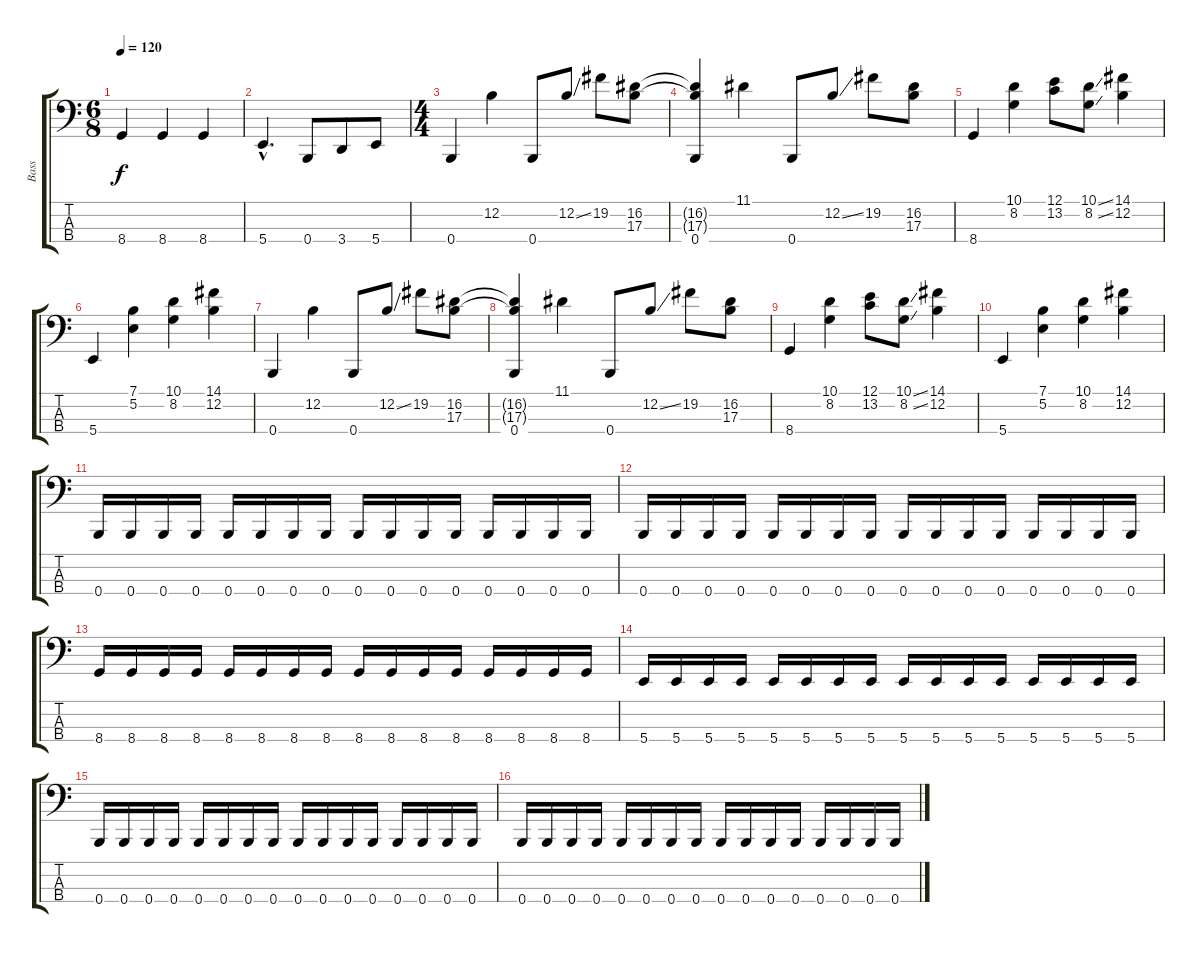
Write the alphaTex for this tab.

\track ("Bass" "Bass") {instrument electricbasspick}
\staff {score tabs}
\tuning (E2 B1 Gb1 B0) {hide}
\ts (6 8)
\tempo 120
\clef f4
\ks c
8.4.4{dy f} 8.4.4 8.4.4 |
5.4{hac}.4{d} 0.4.8 3.4.8 5.4.8 |
\ts (4 4)
0.4.4 12.2.4 0.4.8 12.2{ss}.8 19.2.8 (16.2 17.3).8 |
(16.2{t} 17.3{t} 0.4).4 11.1.4 0.4.8 12.2{ss}.8 19.2.8 (16.2 17.3).8 |
8.4.4 (10.1 8.2).4 (12.1 13.2).8 (10.1{ss} 8.2{ss}).8 (14.1 12.2).4 |
5.4.4 (7.1 5.2).4 (10.1 8.2).4 (14.1 12.2).4 |
0.4.4 12.2.4 0.4.8 12.2{ss}.8 19.2.8 (16.2 17.3).8 |
(16.2{t} 17.3{t} 0.4).4 11.1.4 0.4.8 12.2{ss}.8 19.2.8 (16.2 17.3).8 |
8.4.4 (10.1 8.2).4 (12.1 13.2).8 (10.1{ss} 8.2{ss}).8 (14.1 12.2).4 |
5.4.4 (7.1 5.2).4 (10.1 8.2).4 (14.1 12.2).4 |
0.4.16 0.4.16 0.4.16 0.4.16 0.4.16 0.4.16 0.4.16 0.4.16 0.4.16 0.4.16 0.4.16 0.4.16 0.4.16 0.4.16 0.4.16 0.4.16 |
0.4.16 0.4.16 0.4.16 0.4.16 0.4.16 0.4.16 0.4.16 0.4.16 0.4.16 0.4.16 0.4.16 0.4.16 0.4.16 0.4.16 0.4.16 0.4.16 |
8.4.16 8.4.16 8.4.16 8.4.16 8.4.16 8.4.16 8.4.16 8.4.16 8.4.16 8.4.16 8.4.16 8.4.16 8.4.16 8.4.16 8.4.16 8.4.16 |
5.4.16 5.4.16 5.4.16 5.4.16 5.4.16 5.4.16 5.4.16 5.4.16 5.4.16 5.4.16 5.4.16 5.4.16 5.4.16 5.4.16 5.4.16 5.4.16 |
0.4.16 0.4.16 0.4.16 0.4.16 0.4.16 0.4.16 0.4.16 0.4.16 0.4.16 0.4.16 0.4.16 0.4.16 0.4.16 0.4.16 0.4.16 0.4.16 |
0.4.16 0.4.16 0.4.16 0.4.16 0.4.16 0.4.16 0.4.16 0.4.16 0.4.16 0.4.16 0.4.16 0.4.16 0.4.16 0.4.16 0.4.16 0.4.16
